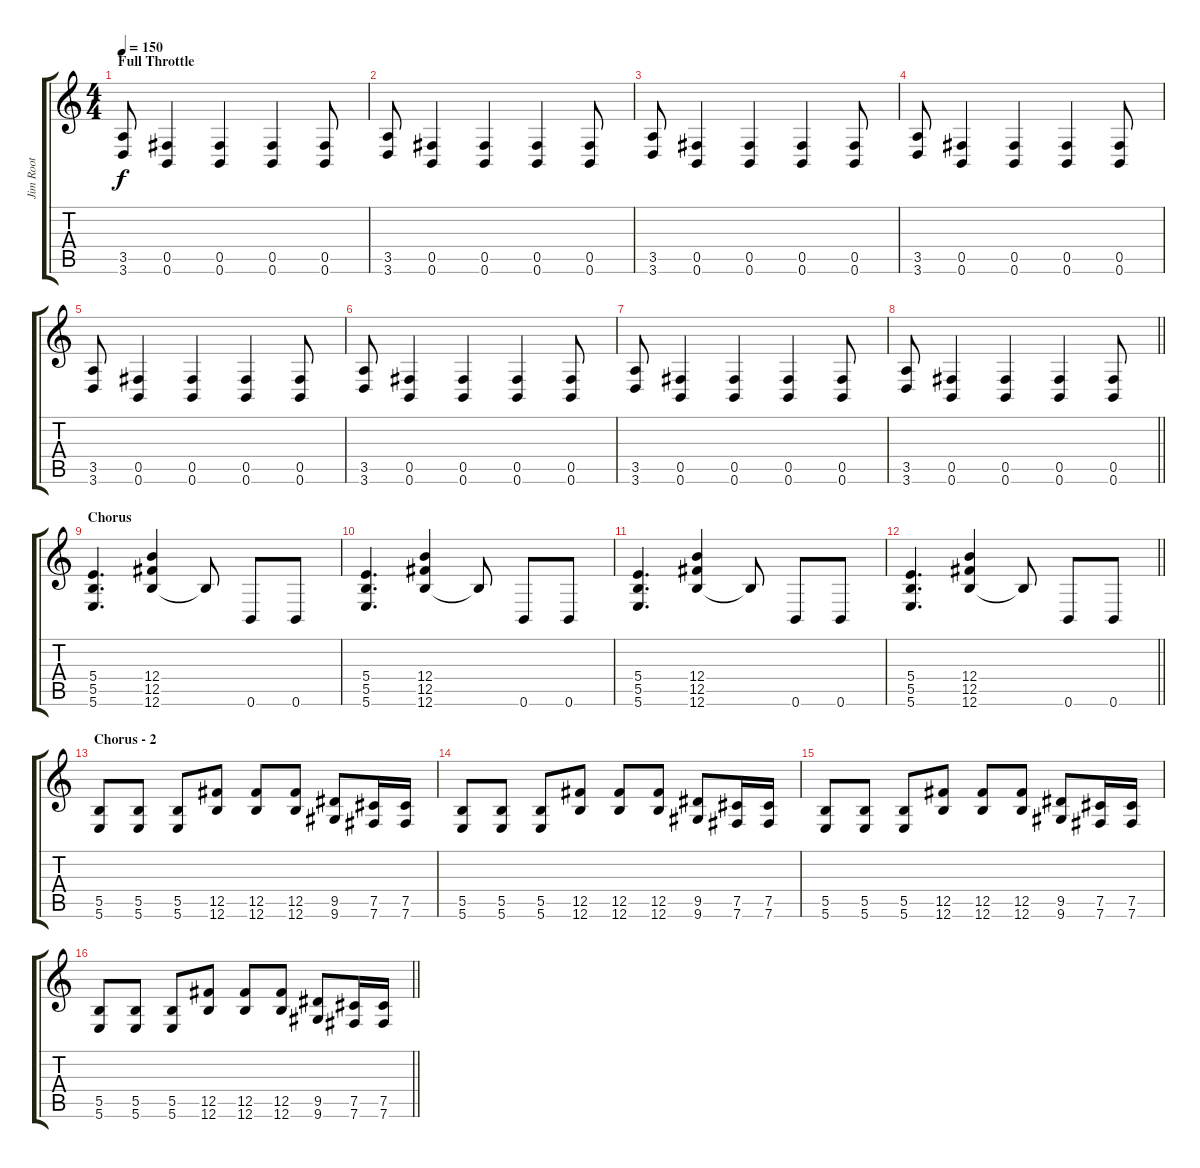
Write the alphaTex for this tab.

\track ("Jim Root" "Jim Root") {instrument distortionguitar}
\staff {score tabs}
\tuning (Db4 Ab3 E3 B2 Gb2 B1) {hide}
\ts (4 4)
\section ("" "Full Throttle")
\tempo 150
\clef g2
\ks c
(3.5 3.6).8{dy f} (0.5 0.6).4 (0.5 0.6).4 (0.5 0.6).4 (0.5 0.6).8 |
(3.5 3.6).8 (0.5 0.6).4 (0.5 0.6).4 (0.5 0.6).4 (0.5 0.6).8 |
(3.5 3.6).8 (0.5 0.6).4 (0.5 0.6).4 (0.5 0.6).4 (0.5 0.6).8 |
(3.5 3.6).8 (0.5 0.6).4 (0.5 0.6).4 (0.5 0.6).4 (0.5 0.6).8 |
(3.5 3.6).8 (0.5 0.6).4 (0.5 0.6).4 (0.5 0.6).4 (0.5 0.6).8 |
(3.5 3.6).8 (0.5 0.6).4 (0.5 0.6).4 (0.5 0.6).4 (0.5 0.6).8 |
(3.5 3.6).8 (0.5 0.6).4 (0.5 0.6).4 (0.5 0.6).4 (0.5 0.6).8 |
\barLineRight lightlight
(3.5 3.6).8 (0.5 0.6).4 (0.5 0.6).4 (0.5 0.6).4 (0.5 0.6).8 |
\section ("" "Chorus")
(5.4 5.5 5.6).4{d} (12.4 12.5 12.6).4 12.6{t}.8 0.6.8 0.6.8 |
(5.4 5.5 5.6).4{d} (12.4 12.5 12.6).4 12.6{t}.8 0.6.8 0.6.8 |
(5.4 5.5 5.6).4{d} (12.4 12.5 12.6).4 12.6{t}.8 0.6.8 0.6.8 |
\barLineRight lightlight
(5.4 5.5 5.6).4{d} (12.4 12.5 12.6).4 12.6{t}.8 0.6.8 0.6.8 |
\section ("" "Chorus - 2")
(5.5 5.6).8 (5.5 5.6).8 (5.5 5.6).8 (12.5 12.6).8 (12.5 12.6).8 (12.5 12.6).8 (9.5 9.6).8 (7.5 7.6).16 (7.5 7.6).16 |
(5.5 5.6).8 (5.5 5.6).8 (5.5 5.6).8 (12.5 12.6).8 (12.5 12.6).8 (12.5 12.6).8 (9.5 9.6).8 (7.5 7.6).16 (7.5 7.6).16 |
(5.5 5.6).8 (5.5 5.6).8 (5.5 5.6).8 (12.5 12.6).8 (12.5 12.6).8 (12.5 12.6).8 (9.5 9.6).8 (7.5 7.6).16 (7.5 7.6).16 |
\barLineRight lightlight
(5.5 5.6).8 (5.5 5.6).8 (5.5 5.6).8 (12.5 12.6).8 (12.5 12.6).8 (12.5 12.6).8 (9.5 9.6).8 (7.5 7.6).16 (7.5 7.6).16
